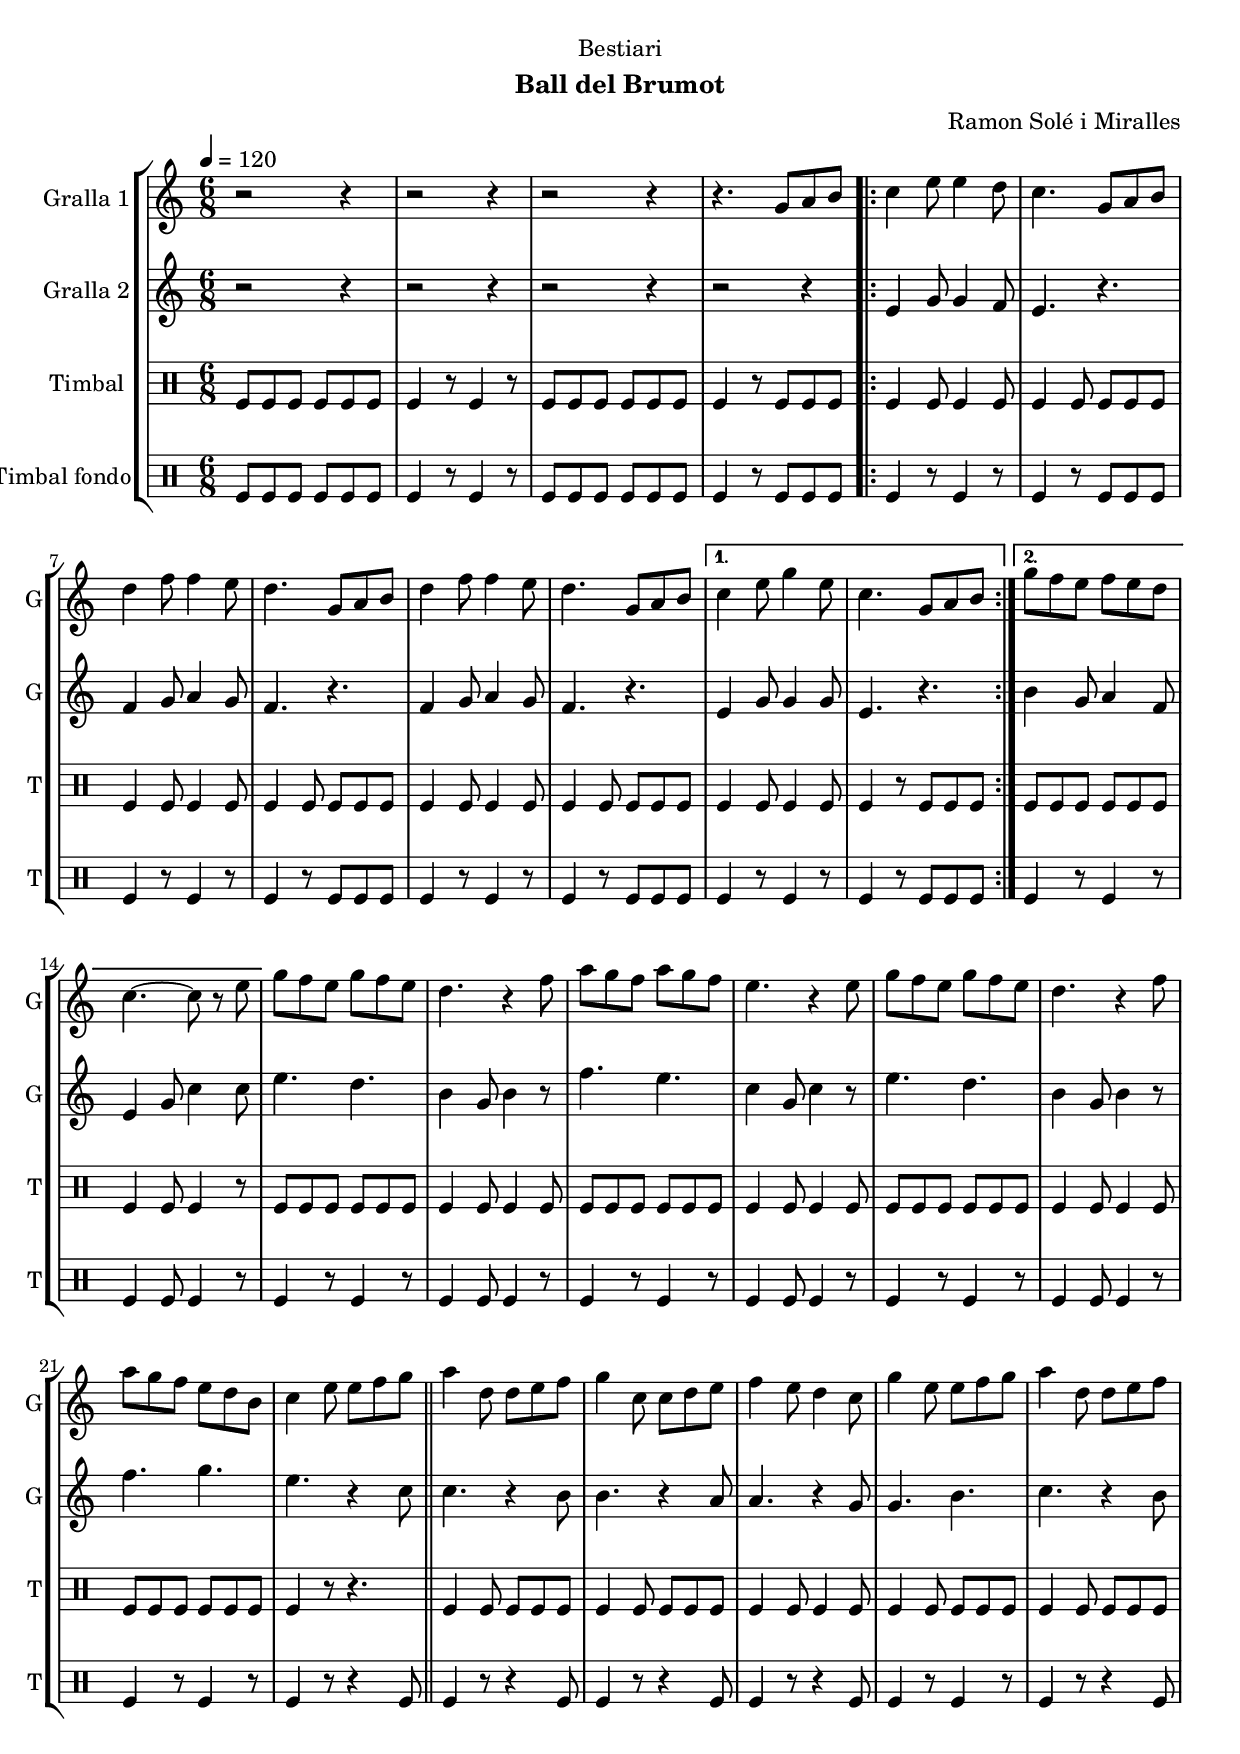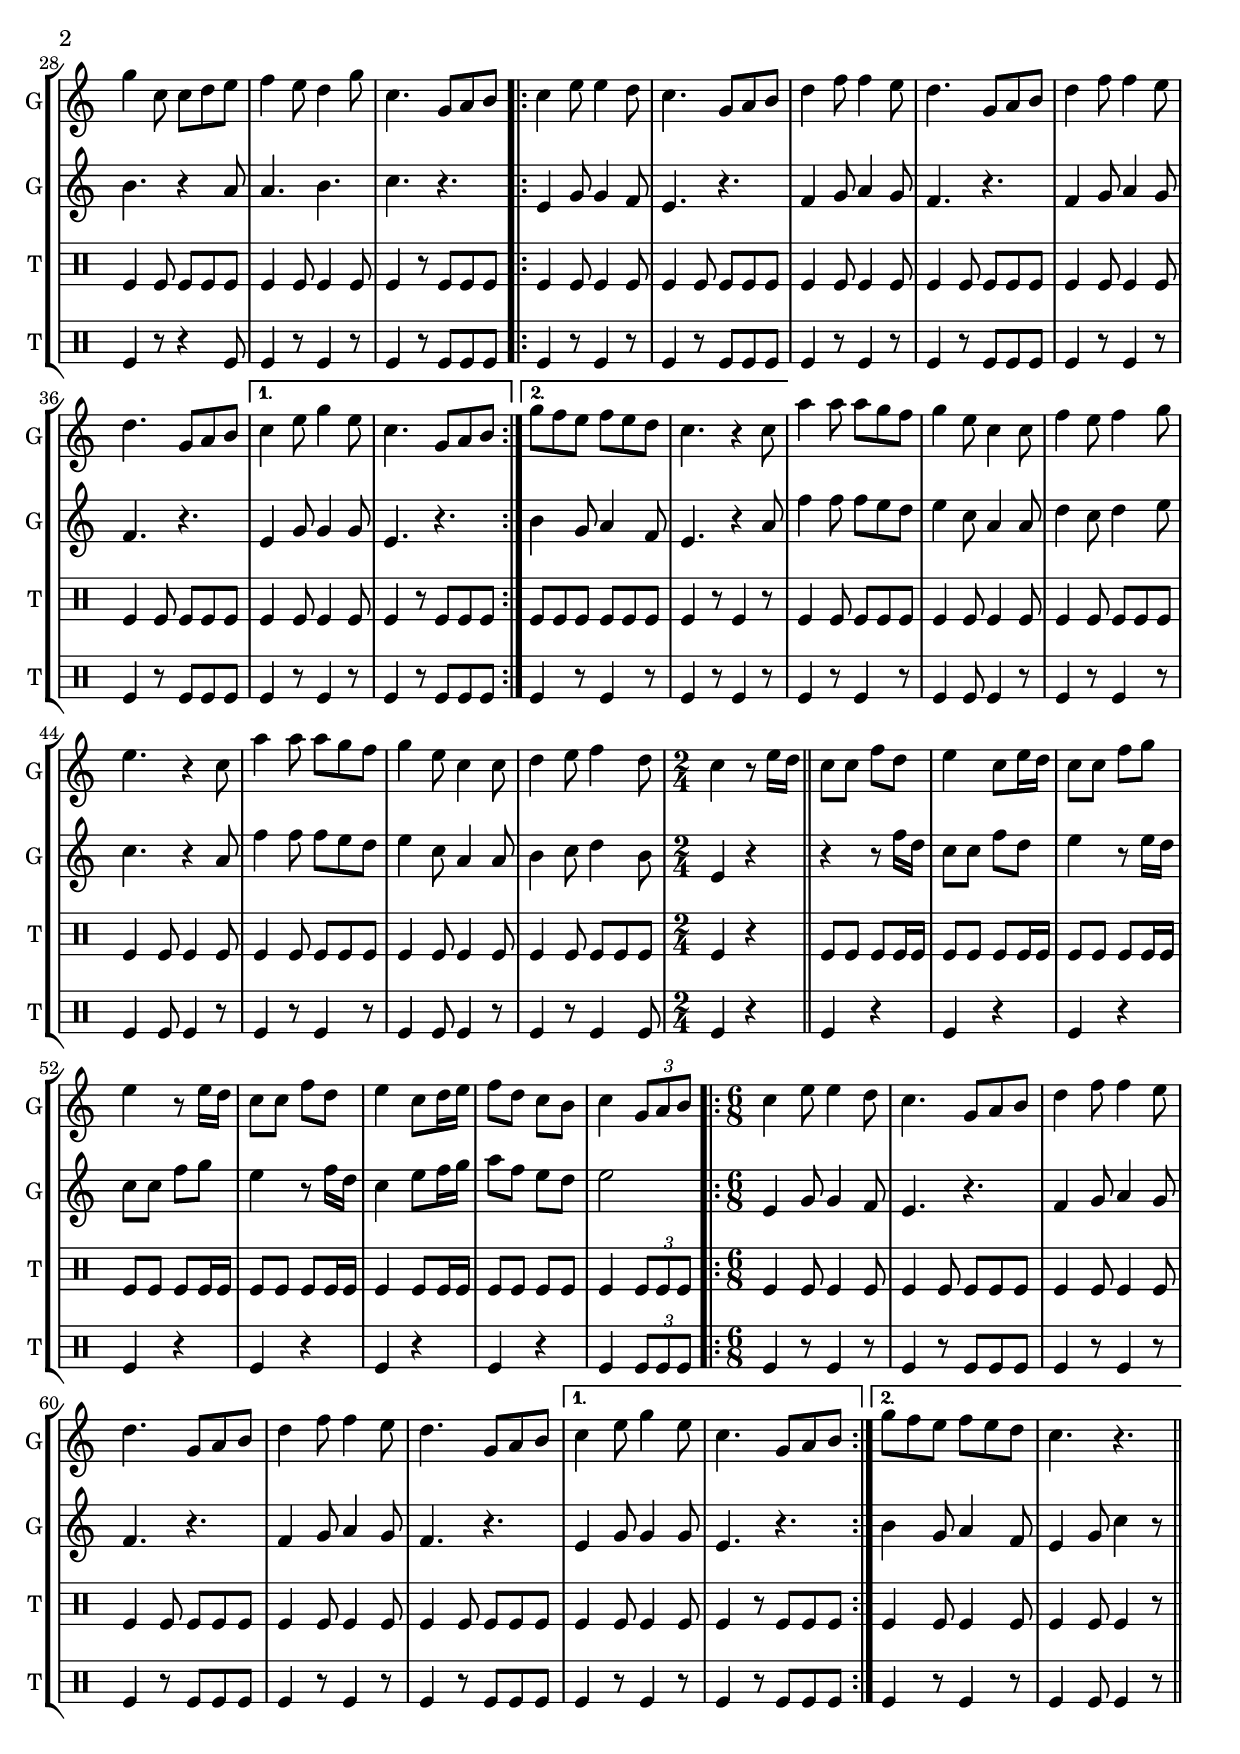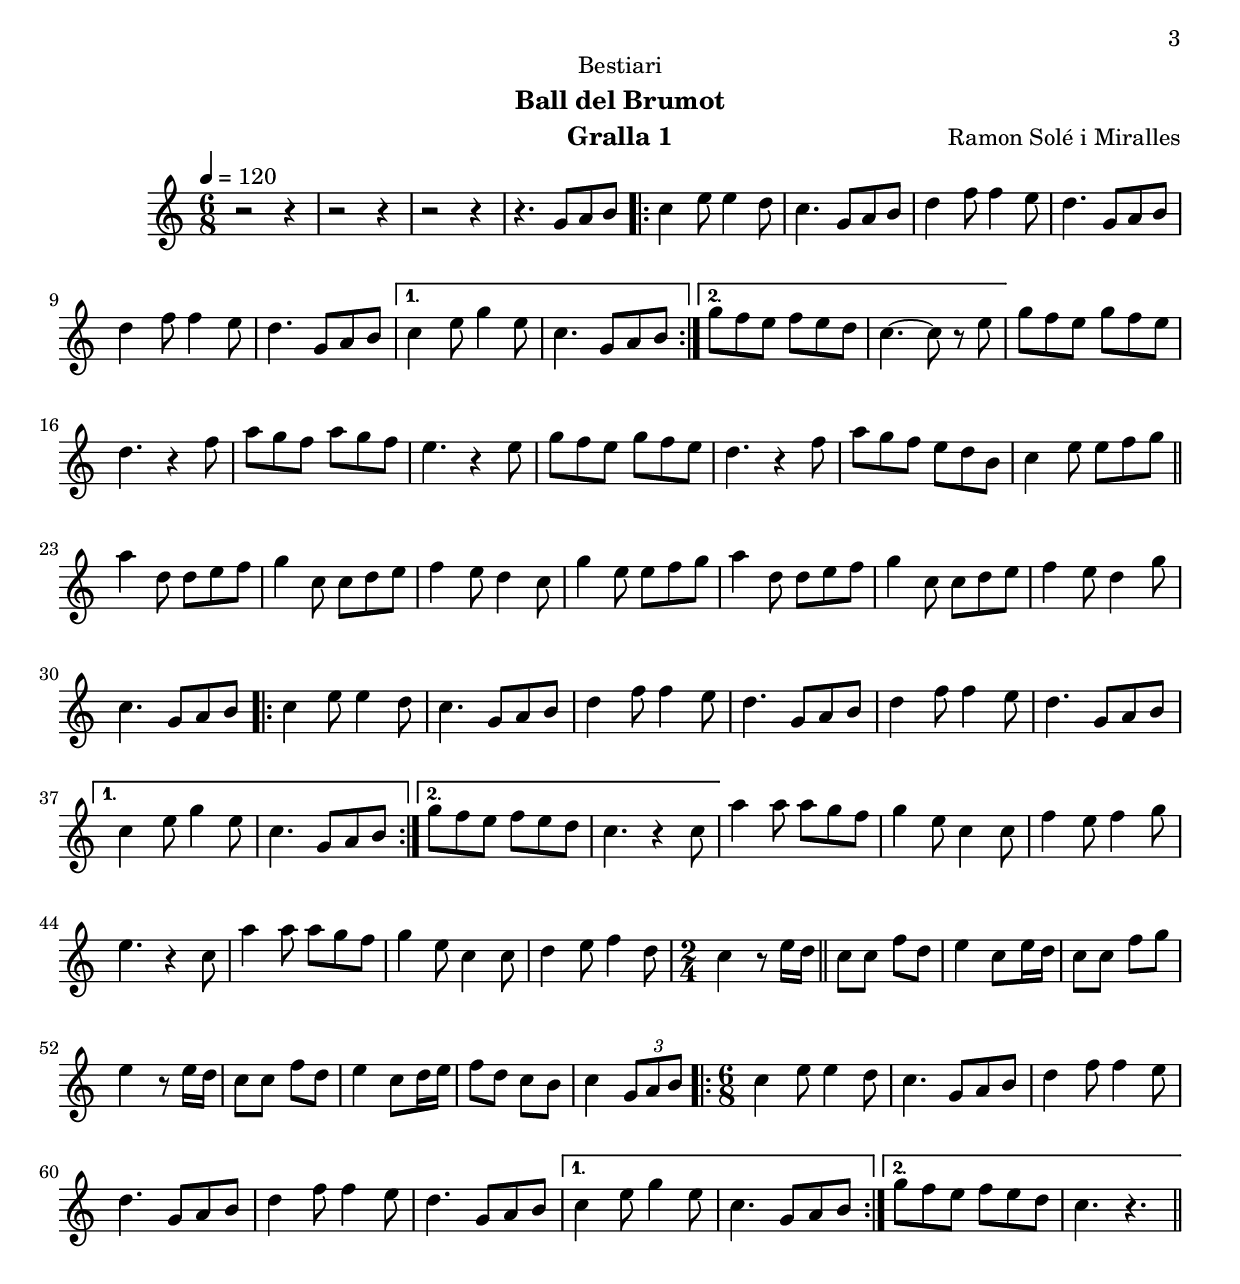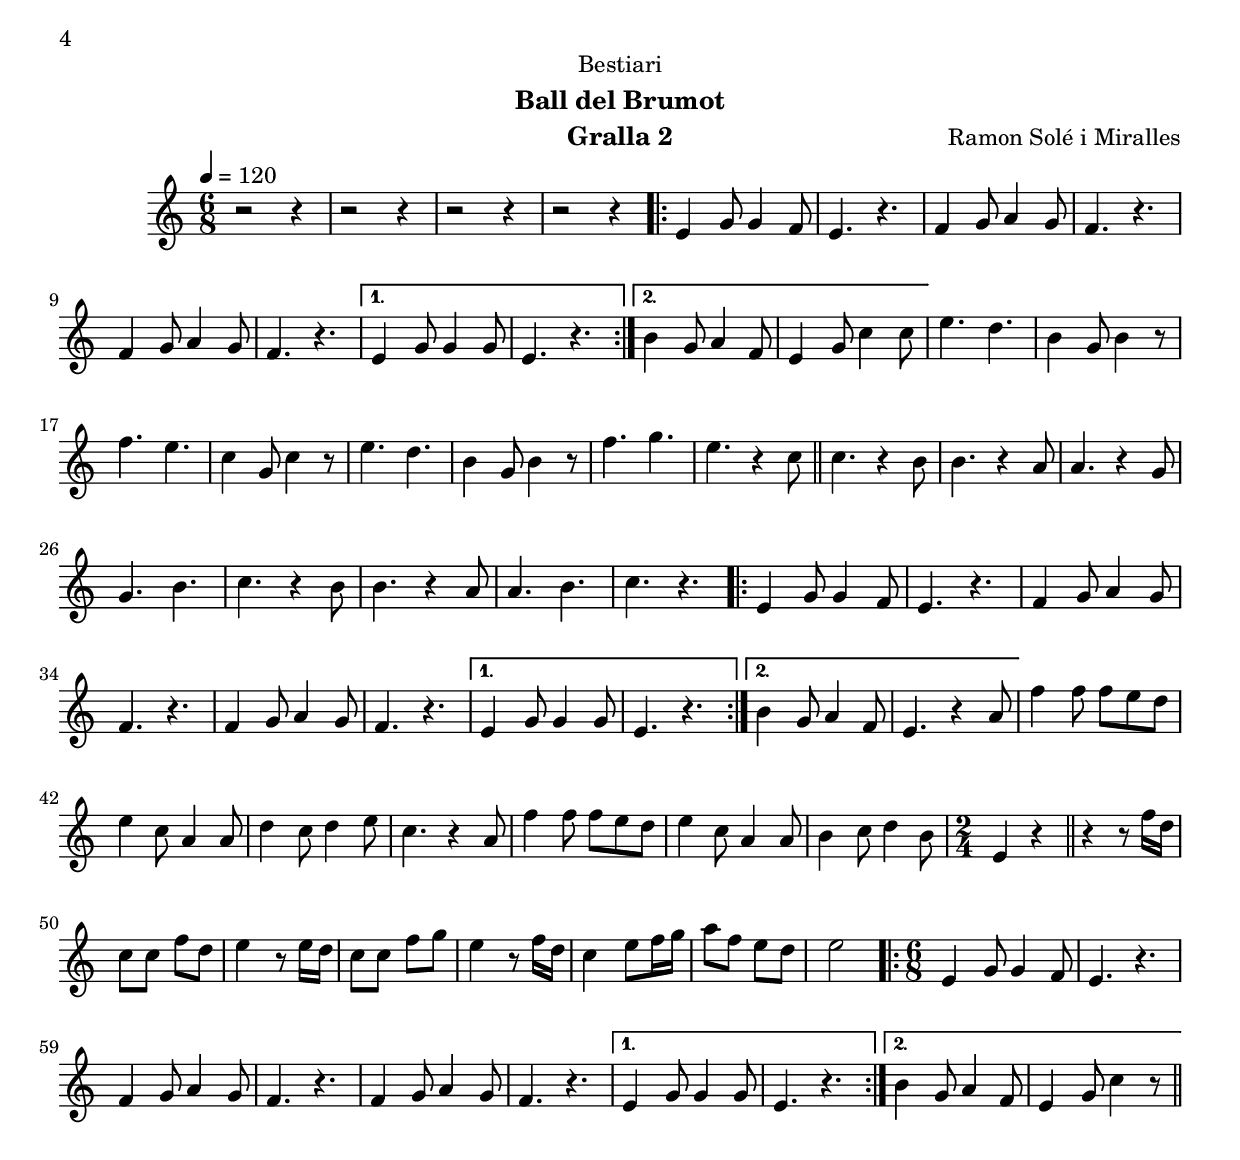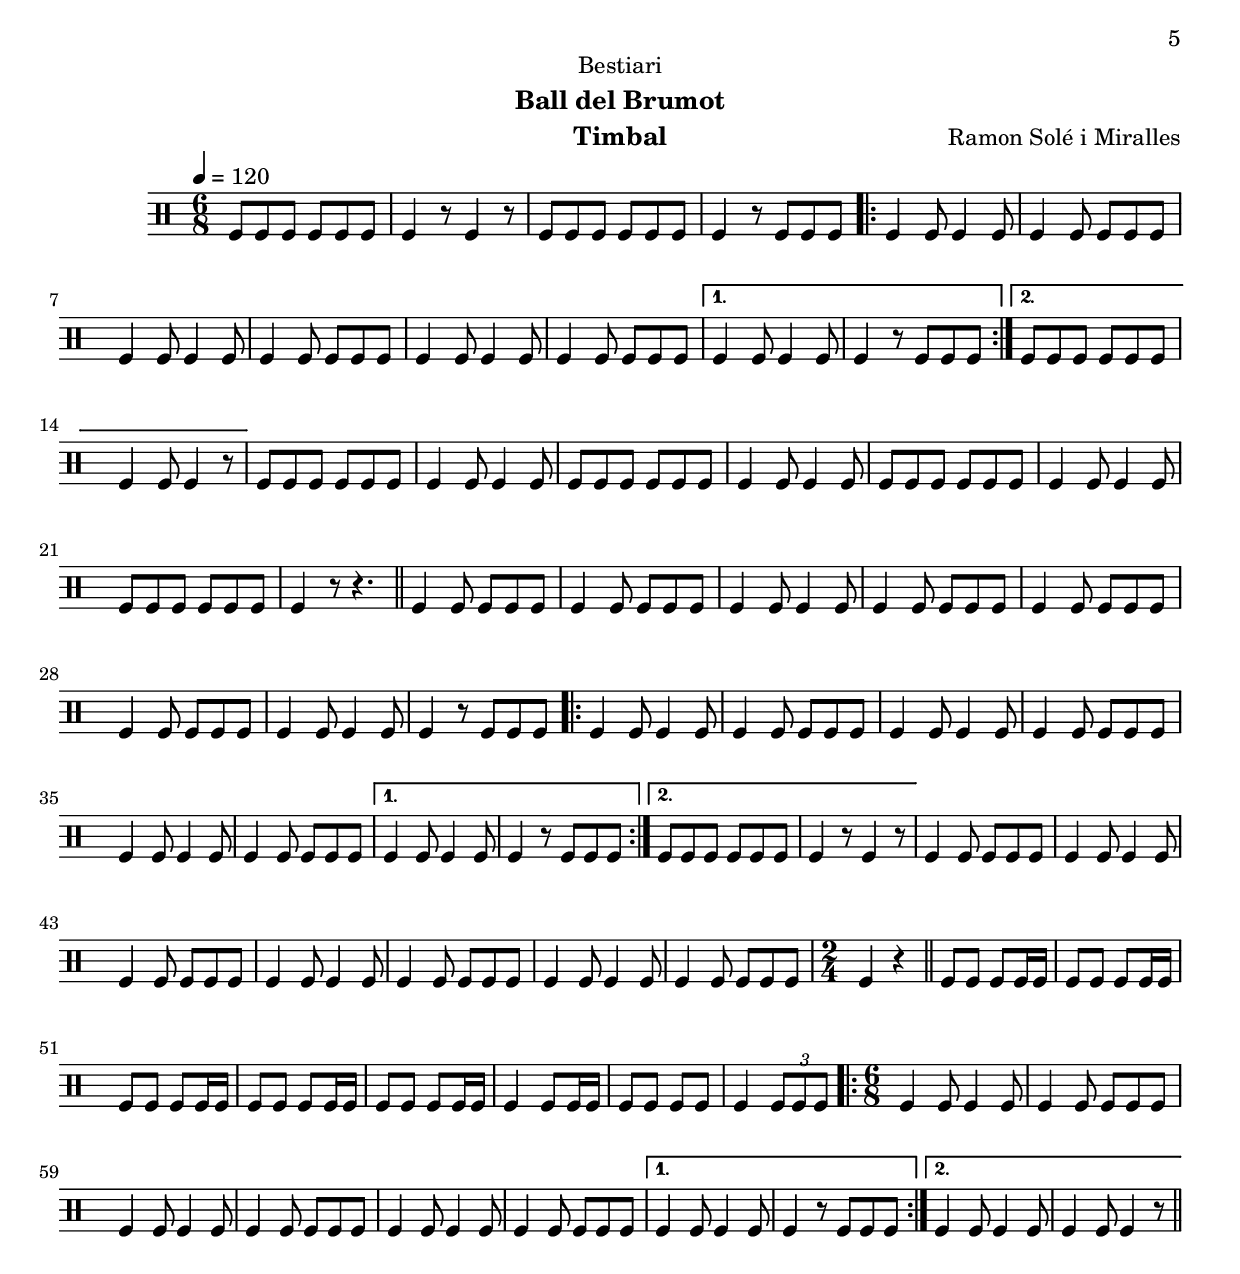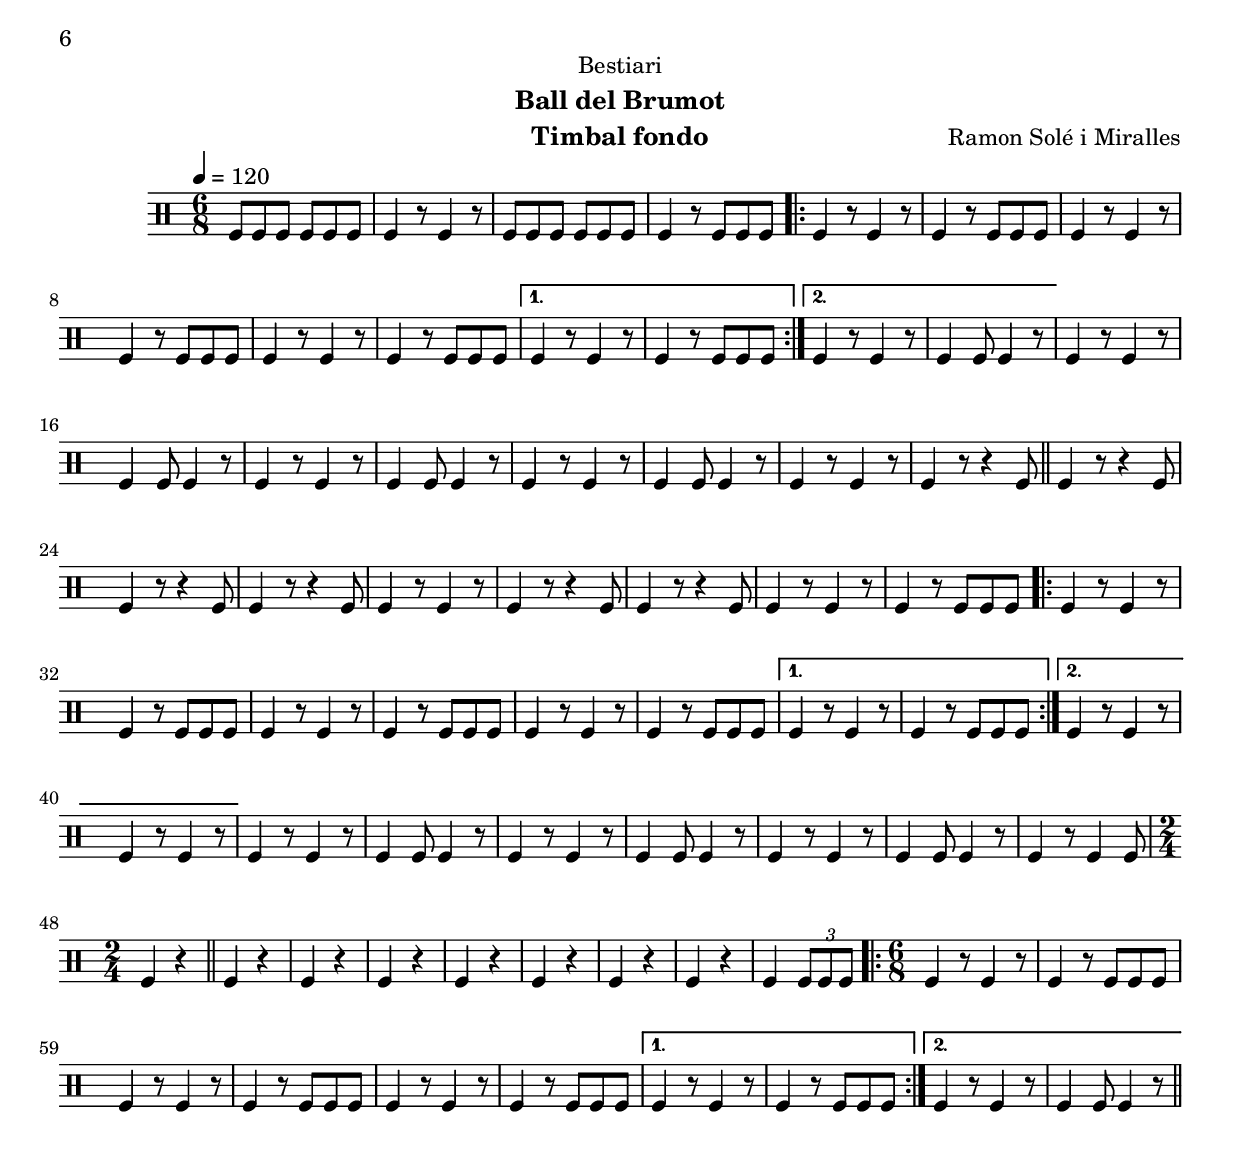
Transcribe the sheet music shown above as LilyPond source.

\version "2.22.1"

\header {
  dedication="Bestiari"
  title=""
  subtitle="Ball del Brumot"
  subsubtitle=""
  poet=""
  meter=""
  piece=""
  composer="Ramon Solé i Miralles"
  arranger=""
  opus=""
  instrument=""
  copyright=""
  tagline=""
}

liniaroAa =
\relative g'
{
  \tempo 4 = 120
  \clef treble
  \key c \major
  \time 6/8
  r2 r4  |
  r2 r4  |
  r2 r4  |
  r4. g8 a b  |
  %05
  \repeat volta 2 { c4 e8 e4 d8  |
  c4. g8 a b  |
  d4 f8 f4 e8  |
  d4. g,8 a b  |
  d4 f8 f4 e8  |
  %10
  d4. g,8 a b }
  \alternative { { c4 e8 g4 e8  |
  c4. g8 a b }
  { g'8 f e f e d  |
  c4. ~ c8 r e } }
  %15
  g8 f e g f e  |
  d4. r4 f8  |
  a8 g f a g f  |
  e4. r4 e8  |
  g8 f e g f e  |
  %20
  d4. r4 f8  |
  a8 g f e d b  |
  c4 e8 e f g  \bar "||"
  a4 d,8 d e f  |
  g4 c,8 c d e  |
  %25
  f4 e8 d4 c8  |
  g'4 e8 e f g  |
  a4 d,8 d e f  |
  g4 c,8 c d e  |
  f4 e8 d4 g8  |
  %30
  c,4. g8 a b  |
  \repeat volta 2 { c4 e8 e4 d8  |
  c4. g8 a b  |
  d4 f8 f4 e8  |
  d4. g,8 a b  |
  %35
  d4 f8 f4 e8  |
  d4. g,8 a b }
  \alternative { { c4 e8 g4 e8  |
  c4. g8 a b }
  { g'8 f e f e d  |
  %40
  c4. r4 c8 } }
  a'4 a8 a g f  |
  g4 e8 c4 c8  |
  f4 e8 f4 g8  |
  e4. r4 c8  |
  %45
  a'4 a8 a g f  |
  g4 e8 c4 c8  |
  d4 e8 f4 d8  |
  \time 2/4   c4 r8 e16 d \bar "||"
  c8 c f d  |
  %50
  e4 c8 e16 d  |
  c8 c f g  |
  e4 r8 e16 d  |
  c8 c f d  |
  e4 c8 d16 e  |
  %55
  f8 d c b  |
  c4 \times 2/3 { g8 a b }  |
  \time 6/8   \repeat volta 2 { c4 e8 e4 d8  |
  c4. g8 a b  |
  d4 f8 f4 e8  |
  %60
  d4. g,8 a b  |
  d4 f8 f4 e8  |
  d4. g,8 a b }
  \alternative { { c4 e8 g4 e8  |
  c4. g8 a b }
  %65
  { g'8 f e f e d  |
  c4. r } } \bar "||"
}

liniaroAb =
\relative e'
{
  \tempo 4 = 120
  \clef treble
  \key c \major
  \time 6/8
  r2 r4  |
  r2 r4  |
  r2 r4  |
  r2 r4  |
  %05
  \repeat volta 2 { e4 g8 g4 f8  |
  e4. r  |
  f4 g8 a4 g8  |
  f4. r  |
  f4 g8 a4 g8  |
  %10
  f4. r }
  \alternative { { e4 g8 g4 g8  |
  e4. r }
  { b'4 g8 a4 f8  |
  e4 g8 c4 c8 } }
  %15
  e4. d  |
  b4 g8 b4 r8  |
  f'4. e  |
  c4 g8 c4 r8  |
  e4. d  |
  %20
  b4 g8 b4 r8  |
  f'4. g  |
  e4. r4 c8  \bar "||"
  c4. r4 b8  |
  b4. r4 a8  |
  %25
  a4. r4 g8  |
  g4. b  |
  c4. r4 b8  |
  b4. r4 a8  |
  a4. b  |
  %30
  c4. r  |
  \repeat volta 2 { e,4 g8 g4 f8  |
  e4. r  |
  f4 g8 a4 g8  |
  f4. r  |
  %35
  f4 g8 a4 g8  |
  f4. r }
  \alternative { { e4 g8 g4 g8  |
  e4. r }
  { b'4 g8 a4 f8  |
  %40
  e4. r4 a8 } }
  f'4 f8 f e d  |
  e4 c8 a4 a8  |
  d4 c8 d4 e8  |
  c4. r4 a8  |
  %45
  f'4 f8 f e d  |
  e4 c8 a4 a8  |
  b4 c8 d4 b8  |
  \time 2/4   e,4 r  \bar "||"
  r4 r8 f'16 d  |
  %50
  c8 c f d  |
  e4 r8 e16 d  |
  c8 c f g  |
  e4 r8 f16 d  |
  c4 e8 f16 g  |
  %55
  a8 f e d  |
  e2  |
  \time 6/8   \repeat volta 2 { e,4 g8 g4 f8  |
  e4. r  |
  f4 g8 a4 g8  |
  %60
  f4. r  |
  f4 g8 a4 g8  |
  f4. r }
  \alternative { { e4 g8 g4 g8  |
  e4. r }
  %65
  { b'4 g8 a4 f8  |
  e4 g8 c4 r8 } } \bar "||"
}

liniaroAc =
\drummode
{
  \tempo 4 = 120
  \time 6/8
  tomfl8 tomfl tomfl tomfl tomfl tomfl  |
  tomfl4 r8 tomfl4 r8  |
  tomfl8 tomfl tomfl tomfl tomfl tomfl  |
  tomfl4 r8 tomfl tomfl tomfl  |
  %05
  \repeat volta 2 { tomfl4 tomfl8 tomfl4 tomfl8  |
  tomfl4 tomfl8 tomfl tomfl tomfl  |
  tomfl4 tomfl8 tomfl4 tomfl8  |
  tomfl4 tomfl8 tomfl tomfl tomfl  |
  tomfl4 tomfl8 tomfl4 tomfl8  |
  %10
  tomfl4 tomfl8 tomfl tomfl tomfl }
  \alternative { { tomfl4 tomfl8 tomfl4 tomfl8  |
  tomfl4 r8 tomfl tomfl tomfl }
  { tomfl8 tomfl tomfl tomfl tomfl tomfl  |
  tomfl4 tomfl8 tomfl4 r8 } }
  %15
  tomfl8 tomfl tomfl tomfl tomfl tomfl  |
  tomfl4 tomfl8 tomfl4 tomfl8  |
  tomfl8 tomfl tomfl tomfl tomfl tomfl  |
  tomfl4 tomfl8 tomfl4 tomfl8  |
  tomfl8 tomfl tomfl tomfl tomfl tomfl  |
  %20
  tomfl4 tomfl8 tomfl4 tomfl8  |
  tomfl8 tomfl tomfl tomfl tomfl tomfl  |
  tomfl4 r8 r4.  \bar "||"
  tomfl4 tomfl8 tomfl tomfl tomfl  |
  tomfl4 tomfl8 tomfl tomfl tomfl  |
  %25
  tomfl4 tomfl8 tomfl4 tomfl8  |
  tomfl4 tomfl8 tomfl tomfl tomfl  |
  tomfl4 tomfl8 tomfl tomfl tomfl  |
  tomfl4 tomfl8 tomfl tomfl tomfl  |
  tomfl4 tomfl8 tomfl4 tomfl8  |
  %30
  tomfl4 r8 tomfl tomfl tomfl  |
  \repeat volta 2 { tomfl4 tomfl8 tomfl4 tomfl8  |
  tomfl4 tomfl8 tomfl tomfl tomfl  |
  tomfl4 tomfl8 tomfl4 tomfl8  |
  tomfl4 tomfl8 tomfl tomfl tomfl  |
  %35
  tomfl4 tomfl8 tomfl4 tomfl8  |
  tomfl4 tomfl8 tomfl tomfl tomfl }
  \alternative { { tomfl4 tomfl8 tomfl4 tomfl8  |
  tomfl4 r8 tomfl tomfl tomfl }
  { tomfl8 tomfl tomfl tomfl tomfl tomfl  |
  %40
  tomfl4 r8 tomfl4 r8 } }
  tomfl4 tomfl8 tomfl tomfl tomfl  |
  tomfl4 tomfl8 tomfl4 tomfl8  |
  tomfl4 tomfl8 tomfl tomfl tomfl  |
  tomfl4 tomfl8 tomfl4 tomfl8  |
  %45
  tomfl4 tomfl8 tomfl tomfl tomfl  |
  tomfl4 tomfl8 tomfl4 tomfl8  |
  tomfl4 tomfl8 tomfl tomfl tomfl  |
  \time 2/4   tomfl4 r  \bar "||"
  tomfl8 tomfl tomfl tomfl16 tomfl  |
  %50
  tomfl8 tomfl tomfl tomfl16 tomfl  |
  tomfl8 tomfl tomfl tomfl16 tomfl  |
  tomfl8 tomfl tomfl tomfl16 tomfl  |
  tomfl8 tomfl tomfl tomfl16 tomfl  |
  tomfl4 tomfl8 tomfl16 tomfl  |
  %55
  tomfl8 tomfl tomfl tomfl  |
  tomfl4 \times 2/3 { tomfl8 tomfl tomfl }  |
  \time 6/8   \repeat volta 2 { tomfl4 tomfl8 tomfl4 tomfl8  |
  tomfl4 tomfl8 tomfl tomfl tomfl  |
  tomfl4 tomfl8 tomfl4 tomfl8  |
  %60
  tomfl4 tomfl8 tomfl tomfl tomfl  |
  tomfl4 tomfl8 tomfl4 tomfl8  |
  tomfl4 tomfl8 tomfl tomfl tomfl }
  \alternative { { tomfl4 tomfl8 tomfl4 tomfl8  |
  tomfl4 r8 tomfl tomfl tomfl }
  %65
  { tomfl4 tomfl8 tomfl4 tomfl8  |
  tomfl4 tomfl8 tomfl4 r8 } } \bar "||"
}

liniaroAd =
\drummode
{
  \tempo 4 = 120
  \time 6/8
  tomfl8 tomfl tomfl tomfl tomfl tomfl  |
  tomfl4 r8 tomfl4 r8  |
  tomfl8 tomfl tomfl tomfl tomfl tomfl  |
  tomfl4 r8 tomfl tomfl tomfl  |
  %05
  \repeat volta 2 { tomfl4 r8 tomfl4 r8  |
  tomfl4 r8 tomfl tomfl tomfl  |
  tomfl4 r8 tomfl4 r8  |
  tomfl4 r8 tomfl tomfl tomfl  |
  tomfl4 r8 tomfl4 r8  |
  %10
  tomfl4 r8 tomfl tomfl tomfl }
  \alternative { { tomfl4 r8 tomfl4 r8  |
  tomfl4 r8 tomfl tomfl tomfl }
  { tomfl4 r8 tomfl4 r8  |
  tomfl4 tomfl8 tomfl4 r8 } }
  %15
  tomfl4 r8 tomfl4 r8  |
  tomfl4 tomfl8 tomfl4 r8  |
  tomfl4 r8 tomfl4 r8  |
  tomfl4 tomfl8 tomfl4 r8  |
  tomfl4 r8 tomfl4 r8  |
  %20
  tomfl4 tomfl8 tomfl4 r8  |
  tomfl4 r8 tomfl4 r8  |
  tomfl4 r8 r4 tomfl8  \bar "||"
  tomfl4 r8 r4 tomfl8  |
  tomfl4 r8 r4 tomfl8  |
  %25
  tomfl4 r8 r4 tomfl8  |
  tomfl4 r8 tomfl4 r8  |
  tomfl4 r8 r4 tomfl8  |
  tomfl4 r8 r4 tomfl8  |
  tomfl4 r8 tomfl4 r8  |
  %30
  tomfl4 r8 tomfl tomfl tomfl  |
  \repeat volta 2 { tomfl4 r8 tomfl4 r8  |
  tomfl4 r8 tomfl tomfl tomfl  |
  tomfl4 r8 tomfl4 r8  |
  tomfl4 r8 tomfl tomfl tomfl  |
  %35
  tomfl4 r8 tomfl4 r8  |
  tomfl4 r8 tomfl tomfl tomfl }
  \alternative { { tomfl4 r8 tomfl4 r8  |
  tomfl4 r8 tomfl tomfl tomfl }
  { tomfl4 r8 tomfl4 r8  |
  %40
  tomfl4 r8 tomfl4 r8 } }
  tomfl4 r8 tomfl4 r8  |
  tomfl4 tomfl8 tomfl4 r8  |
  tomfl4 r8 tomfl4 r8  |
  tomfl4 tomfl8 tomfl4 r8  |
  %45
  tomfl4 r8 tomfl4 r8  |
  tomfl4 tomfl8 tomfl4 r8  |
  tomfl4 r8 tomfl4 tomfl8  |
  \time 2/4   tomfl4 r  \bar "||"
  tomfl4 r  |
  %50
  tomfl4 r  |
  tomfl4 r  |
  tomfl4 r  |
  tomfl4 r  |
  tomfl4 r  |
  %55
  tomfl4 r  |
  tomfl4 \times 2/3 { tomfl8 tomfl tomfl }  |
  \time 6/8   \repeat volta 2 { tomfl4 r8 tomfl4 r8  |
  tomfl4 r8 tomfl tomfl tomfl  |
  tomfl4 r8 tomfl4 r8  |
  %60
  tomfl4 r8 tomfl tomfl tomfl  |
  tomfl4 r8 tomfl4 r8  |
  tomfl4 r8 tomfl tomfl tomfl }
  \alternative { { tomfl4 r8 tomfl4 r8  |
  tomfl4 r8 tomfl tomfl tomfl }
  %65
  { tomfl4 r8 tomfl4 r8  |
  tomfl4 tomfl8 tomfl4 r8 } } \bar "||"
}

\bookpart {
  \score {
    \new StaffGroup {
      \override Score.RehearsalMark #'self-alignment-X = #LEFT
      <<
        \new Staff \with {instrumentName = #"Gralla 1" shortInstrumentName = #"G"} \liniaroAa
        \new Staff \with {instrumentName = #"Gralla 2" shortInstrumentName = #"G"} \liniaroAb
        \new DrumStaff \with {instrumentName = #"Timbal" shortInstrumentName = #"T"} \liniaroAc
        \new DrumStaff \with {instrumentName = #"Timbal fondo" shortInstrumentName = #"T"} \liniaroAd
      >>
    }
    \layout {}
  }
  \score { \unfoldRepeats
    \new StaffGroup {
      \override Score.RehearsalMark #'self-alignment-X = #LEFT
      <<
        \new Staff \with {instrumentName = #"Gralla 1" shortInstrumentName = #"G"} \liniaroAa
        \new Staff \with {instrumentName = #"Gralla 2" shortInstrumentName = #"G"} \liniaroAb
        \new DrumStaff \with {instrumentName = #"Timbal" shortInstrumentName = #"T"} \liniaroAc
        \new DrumStaff \with {instrumentName = #"Timbal fondo" shortInstrumentName = #"T"} \liniaroAd
      >>
    }
    \midi {
      \set Staff.midiInstrument = "oboe"
      \set DrumStaff.midiInstrument = "drums"
    }
  }
}

\bookpart {
  \header {instrument="Gralla 1"}
  \score {
    \new StaffGroup {
      \override Score.RehearsalMark #'self-alignment-X = #LEFT
      <<
        \new Staff \liniaroAa
      >>
    }
    \layout {}
  }
  \score { \unfoldRepeats
    \new StaffGroup {
      \override Score.RehearsalMark #'self-alignment-X = #LEFT
      <<
        \new Staff \liniaroAa
      >>
    }
    \midi {
      \set Staff.midiInstrument = "oboe"
      \set DrumStaff.midiInstrument = "drums"
    }
  }
}

\bookpart {
  \header {instrument="Gralla 2"}
  \score {
    \new StaffGroup {
      \override Score.RehearsalMark #'self-alignment-X = #LEFT
      <<
        \new Staff \liniaroAb
      >>
    }
    \layout {}
  }
  \score { \unfoldRepeats
    \new StaffGroup {
      \override Score.RehearsalMark #'self-alignment-X = #LEFT
      <<
        \new Staff \liniaroAb
      >>
    }
    \midi {
      \set Staff.midiInstrument = "oboe"
      \set DrumStaff.midiInstrument = "drums"
    }
  }
}

\bookpart {
  \header {instrument="Timbal"}
  \score {
    \new StaffGroup {
      \override Score.RehearsalMark #'self-alignment-X = #LEFT
      <<
        \new DrumStaff \liniaroAc
      >>
    }
    \layout {}
  }
  \score { \unfoldRepeats
    \new StaffGroup {
      \override Score.RehearsalMark #'self-alignment-X = #LEFT
      <<
        \new DrumStaff \liniaroAc
      >>
    }
    \midi {
      \set Staff.midiInstrument = "oboe"
      \set DrumStaff.midiInstrument = "drums"
    }
  }
}

\bookpart {
  \header {instrument="Timbal fondo"}
  \score {
    \new StaffGroup {
      \override Score.RehearsalMark #'self-alignment-X = #LEFT
      <<
        \new DrumStaff \liniaroAd
      >>
    }
    \layout {}
  }
  \score { \unfoldRepeats
    \new StaffGroup {
      \override Score.RehearsalMark #'self-alignment-X = #LEFT
      <<
        \new DrumStaff \liniaroAd
      >>
    }
    \midi {
      \set Staff.midiInstrument = "oboe"
      \set DrumStaff.midiInstrument = "drums"
    }
  }
}

